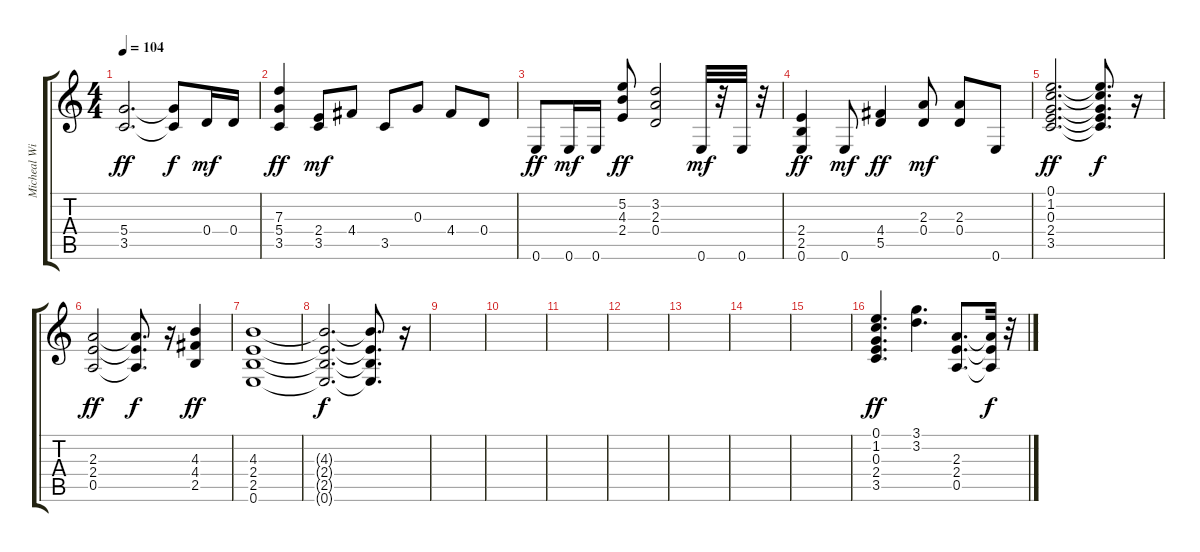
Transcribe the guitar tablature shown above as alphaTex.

\track ("Micheal Wilton" "Micheal Wi") {instrument distortionguitar}
\staff {score tabs}
\tuning (E4 B3 G3 D3 A2 E2) {hide}
\ts (4 4)
\tempo 104
\clef g2
\ks c
(5.4 3.5).2{d dy ff} (5.4{t} 3.5{t}).8{dy f} 0.4.16{dy mf} 0.4.16 |
(7.3 5.4 3.5).4{dy ff} (2.4 3.5).8{dy mf} 4.4.8 3.5.8 0.3.8 4.4.8 0.4.8 |
0.6.8{dy ff} 0.6.16{dy mf} 0.6.16 (5.2 4.3 2.4).8{dy ff} (3.2 2.3 0.4).2 0.6.32{dy mf} r.32 0.6.32 r.32 |
(2.4 2.5 0.6).4{dy ff} 0.6.8{dy mf} (4.4 5.5).4{dy ff} (2.3 0.4).8{dy mf} (2.3 0.4).8 0.6.8 |
(0.1 1.2 0.3 2.4 3.5).2{d dy ff} (0.1{t} 1.2{t} 0.3{t} 2.4{t} 3.5{t}).8{d dy f} r.16 |
(2.3 2.4 0.5).2{dy ff} (2.3{t} 2.4{t} 0.5{t}).8{d dy f} r.16 (4.3 4.4 2.5).4{dy ff} |
(4.3 2.4 2.5 0.6).1{volume 16 instrument distortionguitar} |
(4.3{t} 2.4{t} 2.5{t} 0.6{t}).2{d dy f} (4.3{t} 2.4{t} 2.5{t} 0.6{t}).8{d} r.16 |
|
|
|
|
|
|
|
(0.1 1.2 0.3 2.4 3.5).4{d dy ff volume 16 instrument distortionguitar} (3.1 3.2).4{d volume 16} (2.3 2.4 0.5).8{d} (2.3{t} 2.4{t} 0.5{t}).32{dy f} r.32
